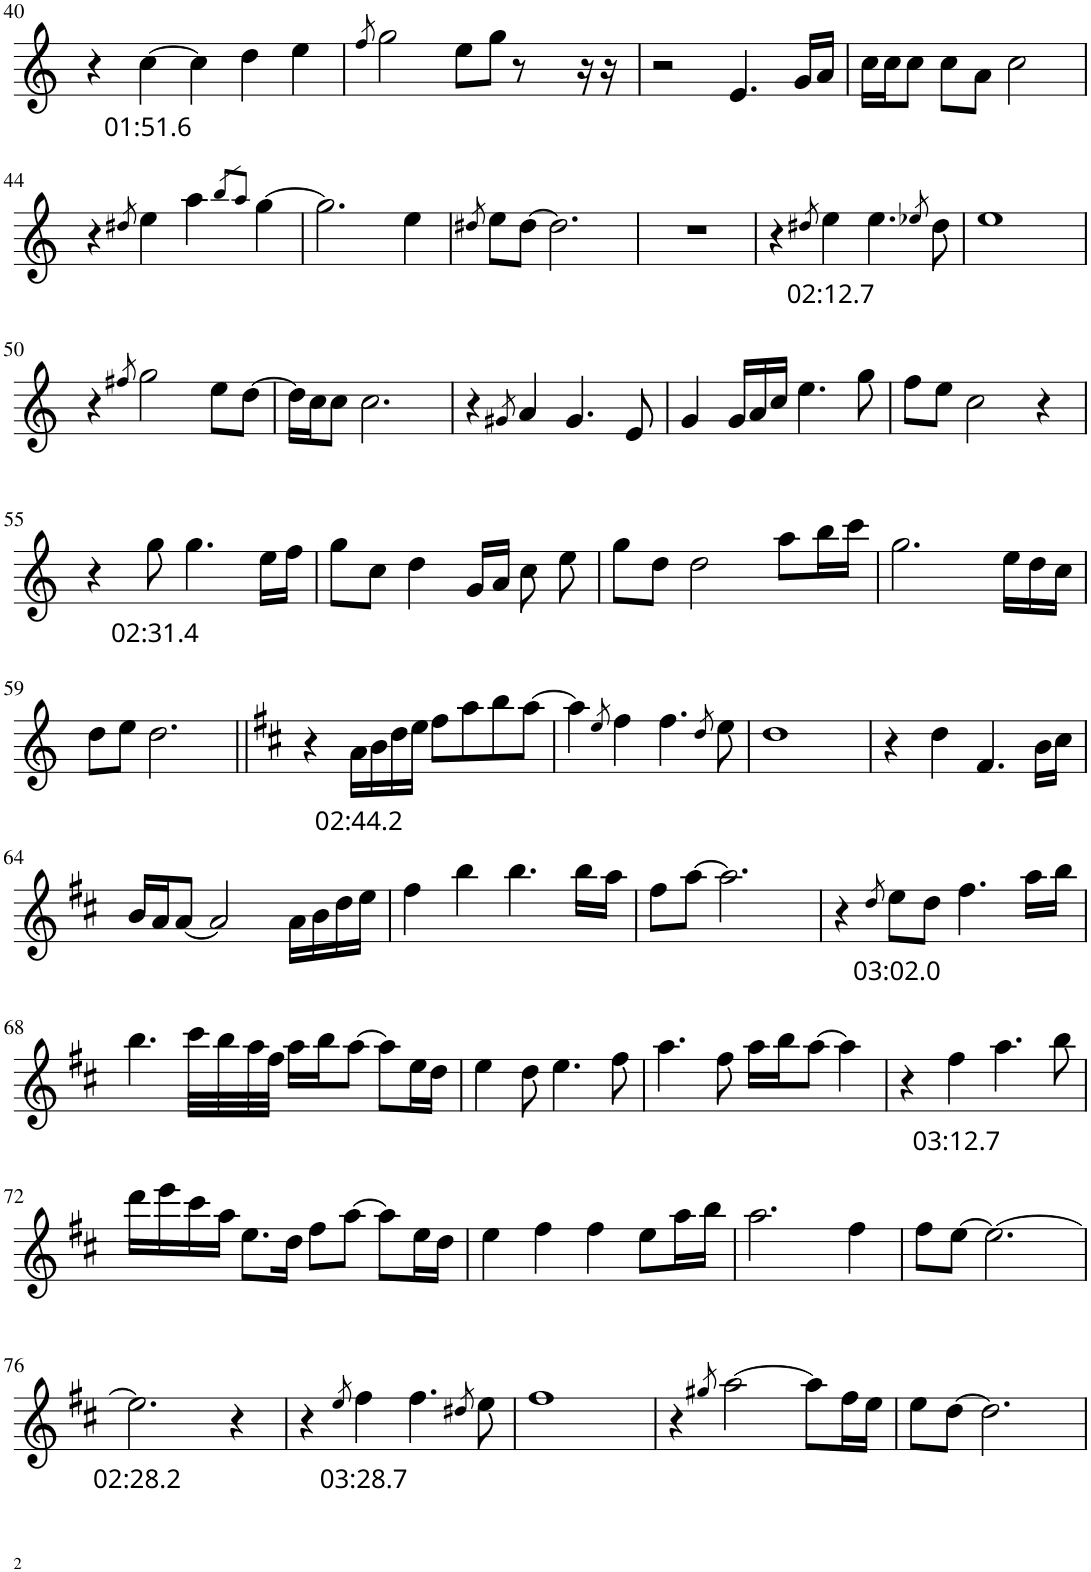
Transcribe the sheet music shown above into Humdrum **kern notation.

**kern	**text
*part1	*part1
*staff1	*staff1
*I"Voice	*
*I'V	*
!!LO:PB:g=z
*clefG2	*
*k[]	*
*M4/4	*
=40	=40
4r	.
!	!LO:LY:b
[>4cc\	01:51.6
4cc\]	.
4dd\	.
4ee\	.
=41	=41
8qff/	.
2gg\	.
8ee\L	.
8gg\J	.
8r	.
16r	.
16r	.
=42	=42
2r	.
4.e/	.
16g/LL	.
16a/JJ	.
=43	=43
16cc\LL	.
16cc\J	.
8cc\J	.
8cc\L	.
8a\J	.
2cc\	.
!!LO:LB:g=z
=44	=44
4r	.
8qdd#X/	.
4ee\	.
4aa\	.
8qbb/L	.
8qaa/J	.
[4gg\	.
=45	=45
2.gg\]	.
4ee\	.
=46	=46
8qdd#X/	.
8ee\L	.
[>8dd#\J	.
2.dd#\]	.
=47	=47
1r	.
=48	=48
4r	.
8qdd#X/	.
!	!LO:LY:b
4ee\	02:12.7
4.ee\	.
8qee-X/	.
8dd#\	.
=49	=49
1ee	.
!!LO:LB:g=z
=50	=50
4r	.
8qff#X/	.
2gg\	.
8ee\L	.
[8dd\J	.
=51	=51
16dd\LL]	.
16cc\J	.
8cc\J	.
2.cc\	.
=52	=52
4r	.
8qg#X/	.
4a/	.
4.g#/	.
8e/	.
=53	=53
4g/	.
16g/LL	.
16a/	.
16cc/JJ	.
4.ee\	.
8gg\	.
=54	=54
8ff\L	.
8ee\J	.
2cc\	.
4r	.
!!LO:LB:g=z
=55	=55
4r	.
!	!LO:LY:b
8gg\	02:31.4
4.gg\	.
16ee\LL	.
16ff\JJ	.
=56	=56
8gg\L	.
8cc\J	.
4dd\	.
16g/LL	.
16a/JJ	.
8cc\	.
8ee\	.
=57	=57
8gg\L	.
8dd\J	.
2dd\	.
8aa\L	.
16bb\L	.
16ccc\JJ	.
=58	=58
2.gg\	.
16ee\LL	.
16dd\	.
16cc\JJ	.
!!LO:LB:g=z
=59	=59
8dd\L	.
8ee\J	.
2.dd\	.
=60||	=60||
*k[f#c#]	*
4r	.
!	!LO:LY:b
16a\LL	02:44.2
16b\	.
16dd\	.
16ee\JJ	.
8ff#\L	.
8aa\	.
8bb\	.
[8aa\J	.
=61	=61
4aa\]	.
8qee/	.
4ff#\	.
4.ff#\	.
8qdd/	.
8ee\	.
=62	=62
1dd	.
=63	=63
4r	.
4dd\	.
4.f#/	.
16b\LL	.
16cc#\JJ	.
!!LO:LB:g=z
=64	=64
16b/LL	.
16a/J	.
[<8a/J	.
2a/]	.
16a\LL	.
16b\	.
16dd\	.
16ee\JJ	.
=65	=65
4ff#\	.
4bb\	.
4.bb\	.
16bb\LL	.
16aa\JJ	.
=66	=66
8ff#\L	.
[>8aa\J	.
2.aa\]	.
=67	=67
4r	.
8qdd/	.
!	!LO:LY:b
8ee\L	03:02.0
8dd\J	.
4.ff#\	.
16aa\LL	.
16bb\JJ	.
!!LO:LB:g=z
=68	=68
4.bb\	.
32ccc#\LLL	.
32bb\	.
32aa\	.
32ff#\JJJ	.
16aa\LL	.
16bb\J	.
[>8aa\J	.
8aa\L]	.
16ee\L	.
16dd\JJ	.
=69	=69
4ee\	.
8dd\	.
4.ee\	.
8ff#\	.
=70	=70
4.aa\	.
8ff#\	.
16aa\LL	.
16bb\J	.
[>8aa\J	.
4aa\]	.
=71	=71
4r	.
!	!LO:LY:b
4ff#\	03:12.7
4.aa\	.
8bb\	.
!!LO:LB:g=z
=72	=72
16ddd\LL	.
16eee\	.
16ccc#\	.
16aa\JJ	.
8.ee\L	.
16dd\Jk	.
8ff#\L	.
[>8aa\J	.
8aa\L]	.
16ee\L	.
16dd\JJ	.
=73	=73
4ee\	.
4ff#\	.
4ff#\	.
8ee\L	.
16aa\L	.
16bb\JJ	.
=74	=74
2.aa\	.
4ff#\	.
=75	=75
8ff#\L	.
[>8ee\J	.
2.ee\_	.
!!LO:LB:g=z
=76	=76
!	!LO:LY:b
2.ee\]	02:28.2
4r	.
=77	=77
4r	.
8qee/	.
!	!LO:LY:b
4ff#\	03:28.7
4.ff#\	.
8qdd#X/	.
8ee\	.
=78	=78
1ff#	.
=79	=79
4r	.
8qgg#X/	.
[>2aa\	.
8aa\L]	.
16ff#\L	.
16ee\JJ	.
=80	=80
8ee\L	.
[>8dd\J	.
2.dd\]	.
=	=
*-	*-
